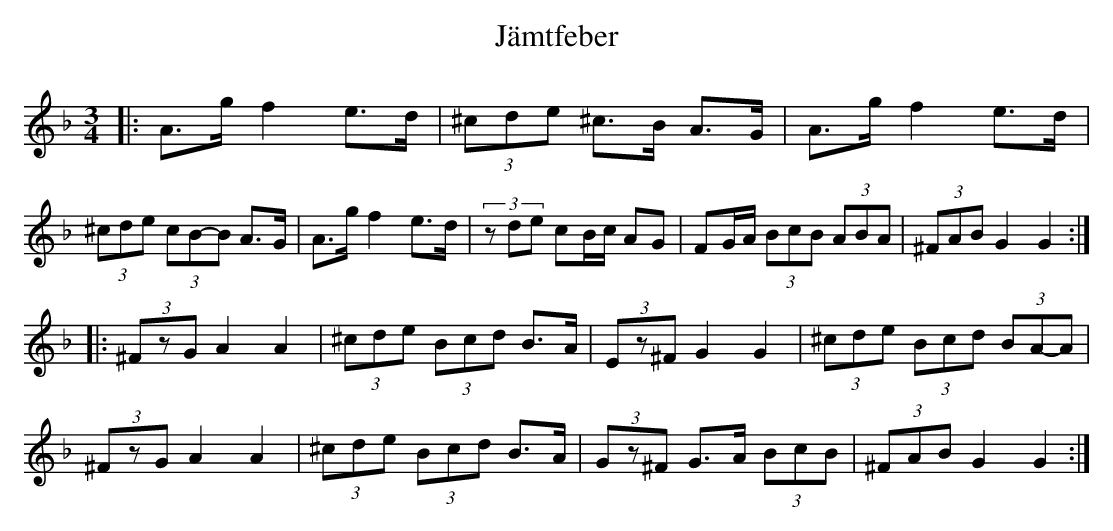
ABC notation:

X:1
T:Jämtfeber
K: LP
O:Lägdan, Jämtland
M:3/4
L:1/8
K:Dm
|: A>g f2 e>d|(3^cde ^c>B A>G|A>g f2 e>d|(3^cde (3cB-B A>G|A>g f2 e>d|(3zde cB/c/ AG|FG/A/ (3BcB (3ABA|(3^FAB G2 G2  :|
|:(3^FzG A2 A2|(3^cde (3Bcd B>A|(3Ez^F G2 G2|(3^cde (3Bcd (3BA-A|
(3^FzG A2 A2|(3^cde (3Bcd B>A| (3Gz^F G>A (3BcB|(3^FAB G2 G2:|
